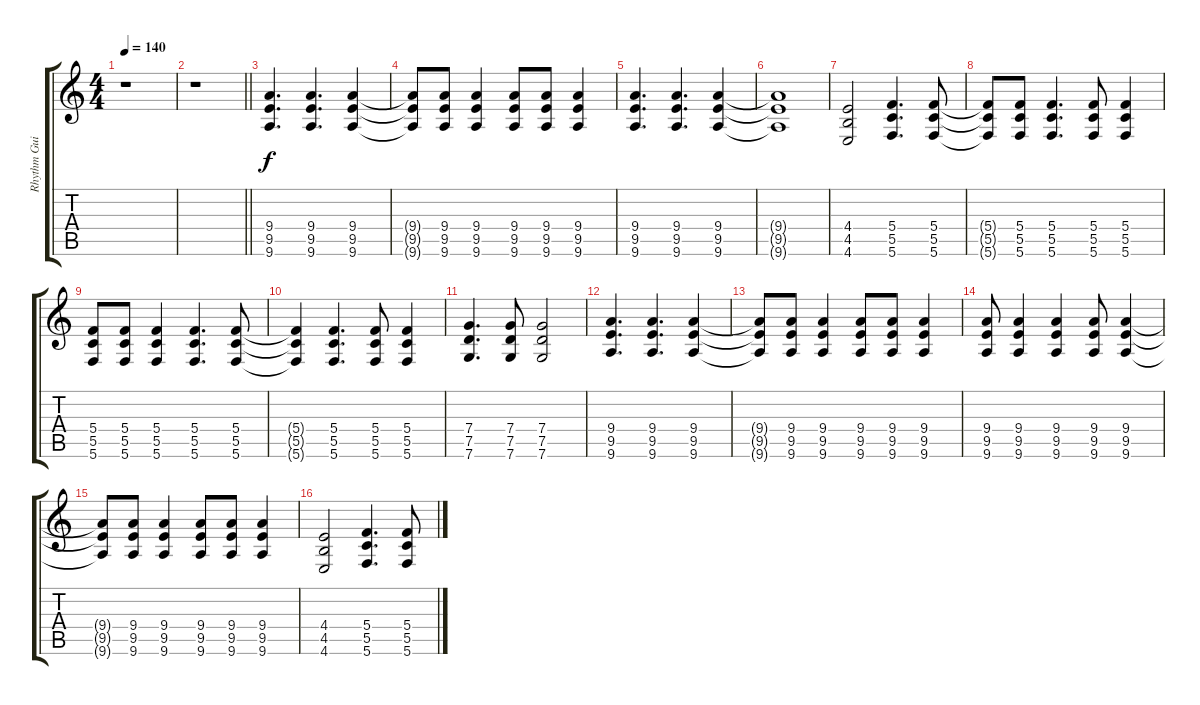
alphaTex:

\track ("Rhythm Guitar" "Rhythm Gui") {instrument distortionguitar}
\staff {score tabs}
\tuning (D4 A3 F3 C3 G2 C2) {hide}
\ts (4 4)
\tempo 140
\clef g2
\ks c
r.1{dy f} |
\barLineRight lightlight
r.1 |
\section ("" "")
(9.4 9.5 9.6).4{d} (9.4 9.5 9.6).4{d} (9.4 9.5 9.6).4 |
(9.4{t} 9.5{t} 9.6{t}).8 (9.4 9.5 9.6).8 (9.4 9.5 9.6).4 (9.4 9.5 9.6).8 (9.4 9.5 9.6).8 (9.4 9.5 9.6).4 |
(9.4 9.5 9.6).4{d} (9.4 9.5 9.6).4{d} (9.4 9.5 9.6).4 |
(9.4{t} 9.5{t} 9.6{t}).1 |
(4.4 4.5 4.6).2 (5.4 5.5 5.6).4{d} (5.4 5.5 5.6).8 |
(5.4{t} 5.5{t} 5.6{t}).8 (5.4 5.5 5.6).8 (5.4 5.5 5.6).4{d} (5.4 5.5 5.6).8 (5.4 5.5 5.6).4 |
(5.4 5.5 5.6).8 (5.4 5.5 5.6).8 (5.4 5.5 5.6).4 (5.4 5.5 5.6).4{d} (5.4 5.5 5.6).8 |
(5.4{t} 5.5{t} 5.6{t}).4 (5.4 5.5 5.6).4{d} (5.4 5.5 5.6).8 (5.4 5.5 5.6).4 |
(7.4 7.5 7.6).4{d} (7.4 7.5 7.6).8 (7.4 7.5 7.6).2 |
(9.4 9.5 9.6).4{d} (9.4 9.5 9.6).4{d} (9.4 9.5 9.6).4 |
(9.4{t} 9.5{t} 9.6{t}).8 (9.4 9.5 9.6).8 (9.4 9.5 9.6).4 (9.4 9.5 9.6).8 (9.4 9.5 9.6).8 (9.4 9.5 9.6).4 |
(9.4 9.5 9.6).8 (9.4 9.5 9.6).4 (9.4 9.5 9.6).4 (9.4 9.5 9.6).8 (9.4 9.5 9.6).4 |
(9.4{t} 9.5{t} 9.6{t}).8 (9.4 9.5 9.6).8 (9.4 9.5 9.6).4 (9.4 9.5 9.6).8 (9.4 9.5 9.6).8 (9.4 9.5 9.6).4 |
(4.4 4.5 4.6).2 (5.4 5.5 5.6).4{d} (5.4 5.5 5.6).8
